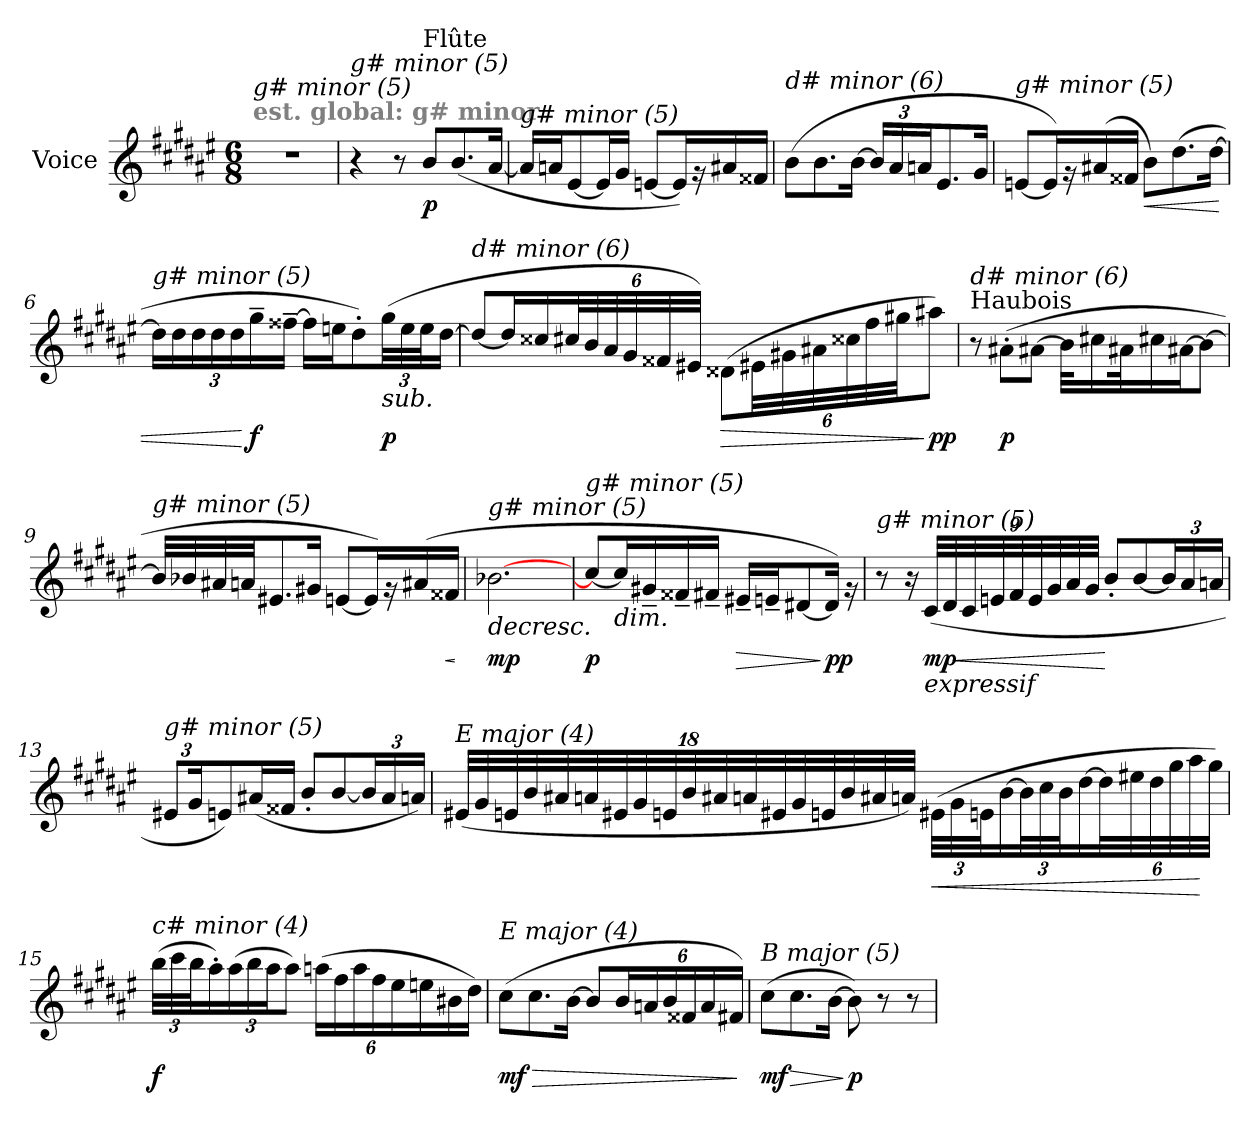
**kern	**dynam
*part1	*part1
*staff1	*staff1
*I"Voice	*
*I'V	*
*clefG2	*
*k[f#c#g#d#a#e#]	*
*M6/8	*
*MM32	*
=1	=1
!LO:TX:a:B:color=#808080:t=est. global&colon; g# minor	!
!LO:TX:i:t=g# minor (5)	!
2.r	.
=2	=2
!LO:TX:i:t=g# minor (5)	!
4r	.
8r	.
!LO:TX:a:t=Flûte	!
!	!LO:DY:b
8b/L	p
(<8.b/	.
[16a#/Jk	.
=3	=3
!LO:TX:i:t=g# minor (5)	!
16a#/LL]	.
16an/J	.
[8e#/	.
16e#/L]	.
16g#/JJ	.
[8en/L	.
16e/L])	.
16rg	.
16a#X/	.
16f##X/JJ	.
=4	=4
!LO:TX:i:t=d# minor (6)	!
(>8b\L	.
8.b\	.
[16b\Jk	.
*Xbrackettup	*
24b/LL]	.
24a#/	.
24an/J	.
8.e#/	.
16g#/Jk	.
!!LO:LB:g=z
=5	=5
!LO:TX:i:t=g# minor (5)	!
[8en/L	.
16e/L])	.
16rg	.
(>16a#X/	.
16f##X/JJ	.
!	!LO:HP:b
8b\L)	<
(>8.dd#\	.
[16dd#\Jk	.
=6	=6
!LO:TX:i:t=g# minor (5)	!
16dd#\LL]	.
16dd#\	.
24dd#\	.
24dd#\	.
24dd#\	.
!	!LO:DY:n=1:b
16gg#~\	[ f
[16ff##X~\JJ	.
16ff##\LL]	.
16een\J	.
8dd#'\)	.
!LO:TX:b:i:t=sub.	!
!	!LO:DY:n=2:b
(>48gg#\LL	p
48ee\	.
48ee\J	.
[16dd#\JJ	.
!!LO:LB:g=z
=7	=7
!LO:TX:i:t=d# minor (6)	!
8dd#/L_	.
16dd#/L]	.
16cc##Xi/	.
48cc#/L	.
48b/	.
48a#/	.
48g#/	.
48f##Xi/	.
48e#Xi/JJJ)	.
!	!LO:HP:b
(>8d##Xj\L	>
48e#Xi\LL	.
48g#Xi\	.
48a#Xi\	.
48cc##Xi\	.
48ff#\	.
48gg#Xi\JJ	.
!	!LO:DY:n=1:b
8aa#Xi\J)	] pp
=8	=8
!LO:TX:a:t=Haubois	!
!LO:TX:i:t=d# minor (6)	!
8r	.
!	!LO:DY:b
(>8a#X'i\L	p
[8a#Xi\J	.
32b-\KLL]	.
16cc#Xi\	.
32a#Xi\K	.
16cc#Xi\	.
[16a#Xi\J	.
8b-\J_	.
!!LO:LB:g=z
=9	=9
!LO:TX:i:t=g# minor (5)	!
32b-/LLL]	.
32b-Xi/	.
32a#Xi/	.
32an/JJ	.
8.e#Xi/	.
16g#Xi/Jk	.
[8en/L	.
16e/L])	.
16rg	.
(>16a#Xi/	.
!	!LO:HP:b
16f##Xi/JJ	<
.	[
=10	=10
!LO:TX:i:t=g# minor (5)	!
!	!LO:HP:b
!	!LO:DY:n=1:b
[2.b-Xi\	> mp
=11	=11
!LO:TX:i:t=g# minor (5)	!
!	!LO:DY:b
8cc-/L_	p
!LO:TX:b:i:t=dim.	!
16cc-/L]	]
16g#X~i/	.
16f##X~i/	.
16f#X~i/JJ	.
!	!LO:HP:b
16e#X~i/LL	>
16en~/J	.
[8d#X/	.
!	!LO:DY:n=1:b
16d#/Jk])	] pp
16rg	.
!!LO:LB:g=z
=12	=12
!LO:TX:i:t=g# minor (5)	!
8r	.
16r	.
!LO:TX:b:i:t=expressif	!
!	!LO:DY:b
(>48c#/LLL	mp
48d#/	.
!	!LO:HP:b
48c#/	<
48en/	.
48f#/	.
48e/	.
48g#/	.
48a#/	.
48g#/JJJ	.
8b'/L	[
[8b/	.
24b/L]	.
24a#/	.
24an/JJ	.
=13	=13
!LO:TX:i:t=g# minor (5)	!
12e#X/L	.
24g#/K	.
8en/)	.
(<16a#X/L	.
16f##X/JJ	.
8b'/L	.
[8b/	.
24b/L]	.
24a#/	.
24an/JJ)	.
!!LO:LB:g=z
=14	=14
!LO:TX:i:t=E major (4)	!
(<48e#X/LLL	.
48g#/	.
48en/	.
48b/	.
48a#X/	.
48an/	.
48e#X/	.
48g#/	.
48en/	.
48b/	.
48a#X/	.
48an/	.
48e#X/	.
48g#/	.
48en/	.
48b/	.
48a#X/	.
48an/JJJ)	.
!	!LO:HP:b
(>48e#X\LLL	<
48g#\	.
48en\J	.
[16b\	.
48b\L]	.
48cc#\	.
48b\J	.
[16dd#\	.
48dd#\L]	.
48ee#X\	.
48dd#\	.
48gg#\	.
48aa#\	.
48gg#\JJJ)	[
!!LO:LB:g=z
=15	=15
!LO:TX:i:t=c# minor (4)	!
!	!LO:DY:b
(>48bb\LLL	f
48ccc#\	.
48bb\J	.
16aa#'\)	.
(>24aa#\	.
24bb\	.
24aa#\J	.
8aa#\J)	.
(>24aan\LL	.
24ff#\	.
24aa\	.
24ff#\	.
24ee#\	.
24een\	.
16b#X\	.
16dd#\JJ)	.
=16	=16
!LO:TX:i:t=E major (4)	!
!	!LO:HP:b
!	!LO:DY:n=1:b
(>8cc#\L	> mf
8.cc#\	.
[16b\Jk	.
8b/L]	.
24b/L	.
24an/	.
24b/	.
24f##Xi/	.
24a/	.
24f#/JJ)	.
.	]
=17	=17
!LO:TX:i:t=B major (5)	!
!	!LO:DY:b
(>8cc#\L	mf
!	!LO:HP:b
8.cc#\	>
[16b\Jk	.
!	!LO:DY:n=1:b
8b\])	] p
8r	.
8r	.
=	=
*-	*-
